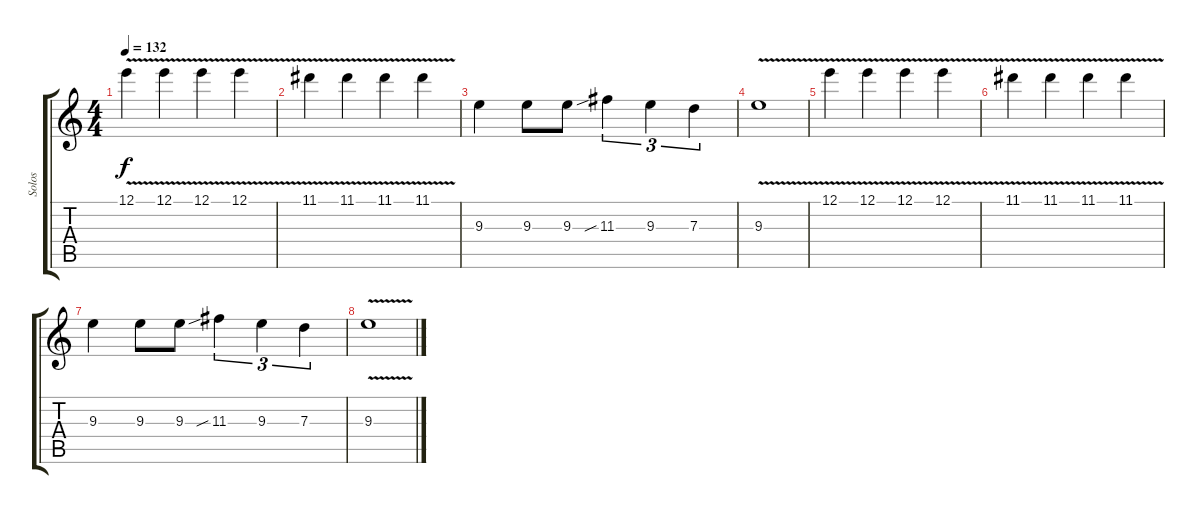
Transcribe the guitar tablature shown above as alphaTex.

\track ("Solos" "Solos") {instrument distortionguitar}
\staff {score tabs}
\tuning (E4 B3 G3 D3 A2 E2) {hide}
\ts (4 4)
\tempo 132
\clef g2
\ks c
12.1{v}.4{dy f} 12.1{v}.4 12.1{v}.4 12.1{v}.4 |
11.1{v}.4 11.1{v}.4 11.1{v}.4 11.1{v}.4 |
9.3.4 9.3.8 9.3.8 11.3{sib}.4{tu (3 2)} 9.3.4{tu (3 2)} 7.3.4{tu (3 2)} |
9.3{v}.1{volume 9} |
12.1{v}.4{volume 7} 12.1{v}.4 12.1{v}.4 12.1{v}.4 |
11.1{v}.4{volume 5} 11.1{v}.4 11.1{v}.4 11.1{v}.4 |
9.3.4{volume 0} 9.3.8 9.3.8 11.3{sib}.4{tu (3 2)} 9.3.4{tu (3 2)} 7.3.4{tu (3 2)} |
9.3{v}.1
